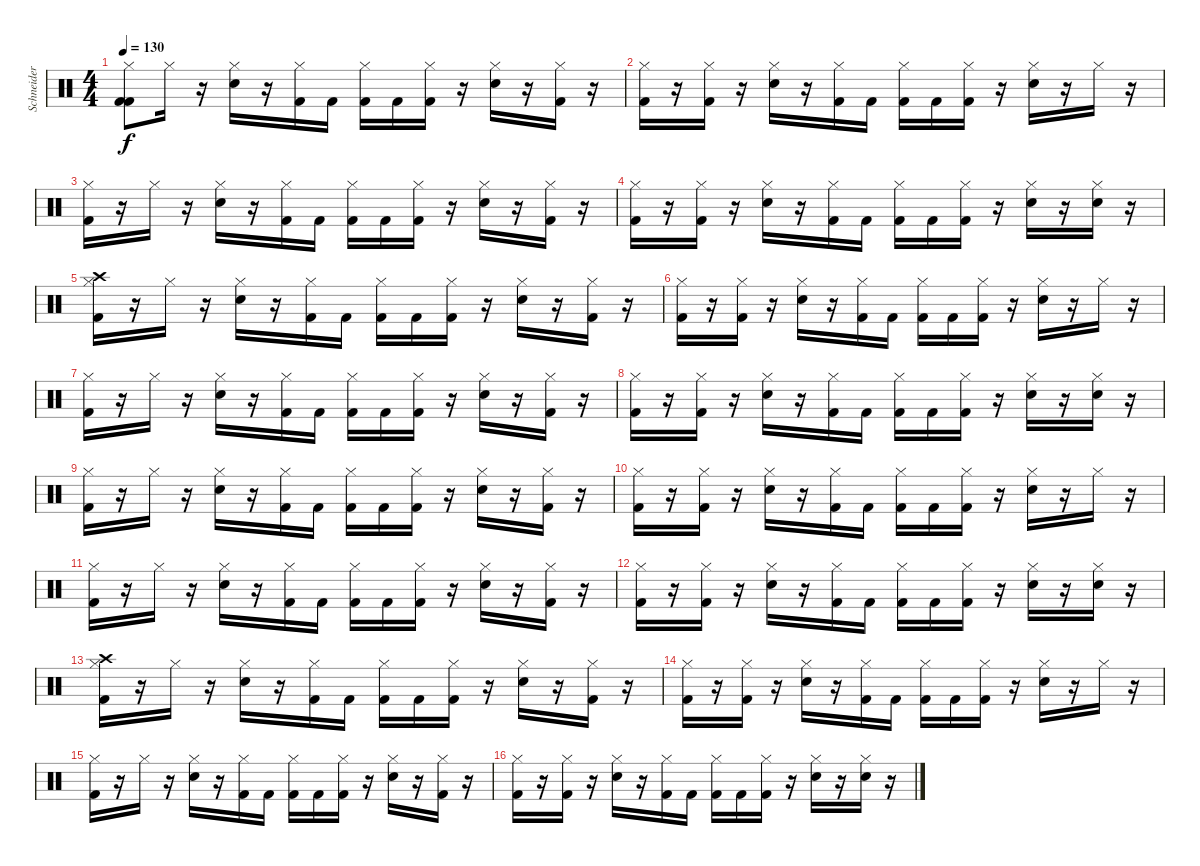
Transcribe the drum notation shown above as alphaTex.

\track ("Schneider" "Schneider") {instrument percussion}
\staff {score}
\articulation defaults
\ts (4 4)
\tempo 130
\clef neutral
\ks c
("Kick (hit) 2" "Kick (hit) 2" "Hi-Hat (closed)").8{dy f} "Hi-Hat (closed)".16 r.16 ("Electric Snare (hit)" "Hi-Hat (closed)").16 r.16 ("Kick (hit) 2" "Hi-Hat (closed)").16 "Kick (hit) 2".16 ("Kick (hit) 2" "Hi-Hat (closed)").16 "Kick (hit) 2".16 ("Kick (hit) 2" "Hi-Hat (closed)").16 r.16 ("Electric Snare (hit)" "Hi-Hat (closed)").16 r.16 ("Kick (hit) 2" "Hi-Hat (closed)").16 r.16 |
("Kick (hit) 2" "Hi-Hat (closed)").16 r.16 ("Kick (hit) 2" "Hi-Hat (closed)").16 r.16 ("Electric Snare (hit)" "Hi-Hat (closed)").16 r.16 ("Kick (hit) 2" "Hi-Hat (closed)").16 "Kick (hit) 2".16 ("Kick (hit) 2" "Hi-Hat (closed)").16 "Kick (hit) 2".16 ("Kick (hit) 2" "Hi-Hat (closed)").16 r.16 ("Electric Snare (hit)" "Hi-Hat (closed)").16 r.16 "Hi-Hat (closed)".16 r.16 |
("Kick (hit) 2" "Hi-Hat (closed)").16 r.16 "Hi-Hat (closed)".16 r.16 ("Electric Snare (hit)" "Hi-Hat (closed)").16 r.16 ("Kick (hit) 2" "Hi-Hat (closed)").16 "Kick (hit) 2".16 ("Kick (hit) 2" "Hi-Hat (closed)").16 "Kick (hit) 2".16 ("Kick (hit) 2" "Hi-Hat (closed)").16 r.16 ("Electric Snare (hit)" "Hi-Hat (closed)").16 r.16 ("Kick (hit) 2" "Hi-Hat (closed)").16 r.16 |
("Kick (hit) 2" "Hi-Hat (closed)").16 r.16 ("Kick (hit) 2" "Hi-Hat (closed)").16 r.16 ("Electric Snare (hit)" "Hi-Hat (closed)").16 r.16 ("Kick (hit) 2" "Hi-Hat (closed)").16 "Kick (hit) 2".16 ("Kick (hit) 2" "Hi-Hat (closed)").16 "Kick (hit) 2".16 ("Kick (hit) 2" "Hi-Hat (closed)").16 r.16 ("Hi-Hat (closed)" "Electric Snare (hit)").16 r.16 ("Hi-Hat (closed)" "Electric Snare (hit)").16 r.16 |
("Kick (hit) 2" "Hi-Hat (closed)" "Crash high (hit)").16 r.16 "Hi-Hat (closed)".16 r.16 ("Electric Snare (hit)" "Hi-Hat (closed)").16 r.16 ("Kick (hit) 2" "Hi-Hat (closed)").16 "Kick (hit) 2".16 ("Kick (hit) 2" "Hi-Hat (closed)").16 "Kick (hit) 2".16 ("Kick (hit) 2" "Hi-Hat (closed)").16 r.16 ("Electric Snare (hit)" "Hi-Hat (closed)").16 r.16 ("Kick (hit) 2" "Hi-Hat (closed)").16 r.16 |
("Kick (hit) 2" "Hi-Hat (closed)").16 r.16 ("Kick (hit) 2" "Hi-Hat (closed)").16 r.16 ("Electric Snare (hit)" "Hi-Hat (closed)").16 r.16 ("Kick (hit) 2" "Hi-Hat (closed)").16 "Kick (hit) 2".16 ("Kick (hit) 2" "Hi-Hat (closed)").16 "Kick (hit) 2".16 ("Kick (hit) 2" "Hi-Hat (closed)").16 r.16 ("Electric Snare (hit)" "Hi-Hat (closed)").16 r.16 "Hi-Hat (closed)".16 r.16 |
("Kick (hit) 2" "Hi-Hat (closed)").16 r.16 "Hi-Hat (closed)".16 r.16 ("Electric Snare (hit)" "Hi-Hat (closed)").16 r.16 ("Kick (hit) 2" "Hi-Hat (closed)").16 "Kick (hit) 2".16 ("Kick (hit) 2" "Hi-Hat (closed)").16 "Kick (hit) 2".16 ("Kick (hit) 2" "Hi-Hat (closed)").16 r.16 ("Electric Snare (hit)" "Hi-Hat (closed)").16 r.16 ("Kick (hit) 2" "Hi-Hat (closed)").16 r.16 |
("Kick (hit) 2" "Hi-Hat (closed)").16 r.16 ("Kick (hit) 2" "Hi-Hat (closed)").16 r.16 ("Electric Snare (hit)" "Hi-Hat (closed)").16 r.16 ("Kick (hit) 2" "Hi-Hat (closed)").16 "Kick (hit) 2".16 ("Kick (hit) 2" "Hi-Hat (closed)").16 "Kick (hit) 2".16 ("Kick (hit) 2" "Hi-Hat (closed)").16 r.16 ("Hi-Hat (closed)" "Electric Snare (hit)").16 r.16 ("Hi-Hat (closed)" "Electric Snare (hit)").16 r.16 |
("Kick (hit) 2" "Hi-Hat (closed)").16 r.16 "Hi-Hat (closed)".16 r.16 ("Electric Snare (hit)" "Hi-Hat (closed)").16 r.16 ("Kick (hit) 2" "Hi-Hat (closed)").16 "Kick (hit) 2".16 ("Kick (hit) 2" "Hi-Hat (closed)").16 "Kick (hit) 2".16 ("Kick (hit) 2" "Hi-Hat (closed)").16 r.16 ("Electric Snare (hit)" "Hi-Hat (closed)").16 r.16 ("Kick (hit) 2" "Hi-Hat (closed)").16 r.16 |
("Kick (hit) 2" "Hi-Hat (closed)").16 r.16 ("Kick (hit) 2" "Hi-Hat (closed)").16 r.16 ("Electric Snare (hit)" "Hi-Hat (closed)").16 r.16 ("Kick (hit) 2" "Hi-Hat (closed)").16 "Kick (hit) 2".16 ("Kick (hit) 2" "Hi-Hat (closed)").16 "Kick (hit) 2".16 ("Kick (hit) 2" "Hi-Hat (closed)").16 r.16 ("Electric Snare (hit)" "Hi-Hat (closed)").16 r.16 "Hi-Hat (closed)".16 r.16 |
("Kick (hit) 2" "Hi-Hat (closed)").16 r.16 "Hi-Hat (closed)".16 r.16 ("Electric Snare (hit)" "Hi-Hat (closed)").16 r.16 ("Kick (hit) 2" "Hi-Hat (closed)").16 "Kick (hit) 2".16 ("Kick (hit) 2" "Hi-Hat (closed)").16 "Kick (hit) 2".16 ("Kick (hit) 2" "Hi-Hat (closed)").16 r.16 ("Electric Snare (hit)" "Hi-Hat (closed)").16 r.16 ("Kick (hit) 2" "Hi-Hat (closed)").16 r.16 |
("Kick (hit) 2" "Hi-Hat (closed)").16 r.16 ("Kick (hit) 2" "Hi-Hat (closed)").16 r.16 ("Electric Snare (hit)" "Hi-Hat (closed)").16 r.16 ("Kick (hit) 2" "Hi-Hat (closed)").16 "Kick (hit) 2".16 ("Kick (hit) 2" "Hi-Hat (closed)").16 "Kick (hit) 2".16 ("Kick (hit) 2" "Hi-Hat (closed)").16 r.16 ("Hi-Hat (closed)" "Electric Snare (hit)").16 r.16 ("Hi-Hat (closed)" "Electric Snare (hit)").16 r.16 |
("Kick (hit) 2" "Hi-Hat (closed)" "Crash high (hit)").16 r.16 "Hi-Hat (closed)".16 r.16 ("Electric Snare (hit)" "Hi-Hat (closed)").16 r.16 ("Kick (hit) 2" "Hi-Hat (closed)").16 "Kick (hit) 2".16 ("Kick (hit) 2" "Hi-Hat (closed)").16 "Kick (hit) 2".16 ("Kick (hit) 2" "Hi-Hat (closed)").16 r.16 ("Electric Snare (hit)" "Hi-Hat (closed)").16 r.16 ("Kick (hit) 2" "Hi-Hat (closed)").16 r.16 |
("Kick (hit) 2" "Hi-Hat (closed)").16 r.16 ("Kick (hit) 2" "Hi-Hat (closed)").16 r.16 ("Electric Snare (hit)" "Hi-Hat (closed)").16 r.16 ("Kick (hit) 2" "Hi-Hat (closed)").16 "Kick (hit) 2".16 ("Kick (hit) 2" "Hi-Hat (closed)").16 "Kick (hit) 2".16 ("Kick (hit) 2" "Hi-Hat (closed)").16 r.16 ("Electric Snare (hit)" "Hi-Hat (closed)").16 r.16 "Hi-Hat (closed)".16 r.16 |
("Kick (hit) 2" "Hi-Hat (closed)").16 r.16 "Hi-Hat (closed)".16 r.16 ("Electric Snare (hit)" "Hi-Hat (closed)").16 r.16 ("Kick (hit) 2" "Hi-Hat (closed)").16 "Kick (hit) 2".16 ("Kick (hit) 2" "Hi-Hat (closed)").16 "Kick (hit) 2".16 ("Kick (hit) 2" "Hi-Hat (closed)").16 r.16 ("Electric Snare (hit)" "Hi-Hat (closed)").16 r.16 ("Kick (hit) 2" "Hi-Hat (closed)").16 r.16 |
("Kick (hit) 2" "Hi-Hat (closed)").16 r.16 ("Kick (hit) 2" "Hi-Hat (closed)").16 r.16 ("Electric Snare (hit)" "Hi-Hat (closed)").16 r.16 ("Kick (hit) 2" "Hi-Hat (closed)").16 "Kick (hit) 2".16 ("Kick (hit) 2" "Hi-Hat (closed)").16 "Kick (hit) 2".16 ("Kick (hit) 2" "Hi-Hat (closed)").16 r.16 ("Hi-Hat (closed)" "Electric Snare (hit)").16 r.16 ("Hi-Hat (closed)" "Electric Snare (hit)").16 r.16
